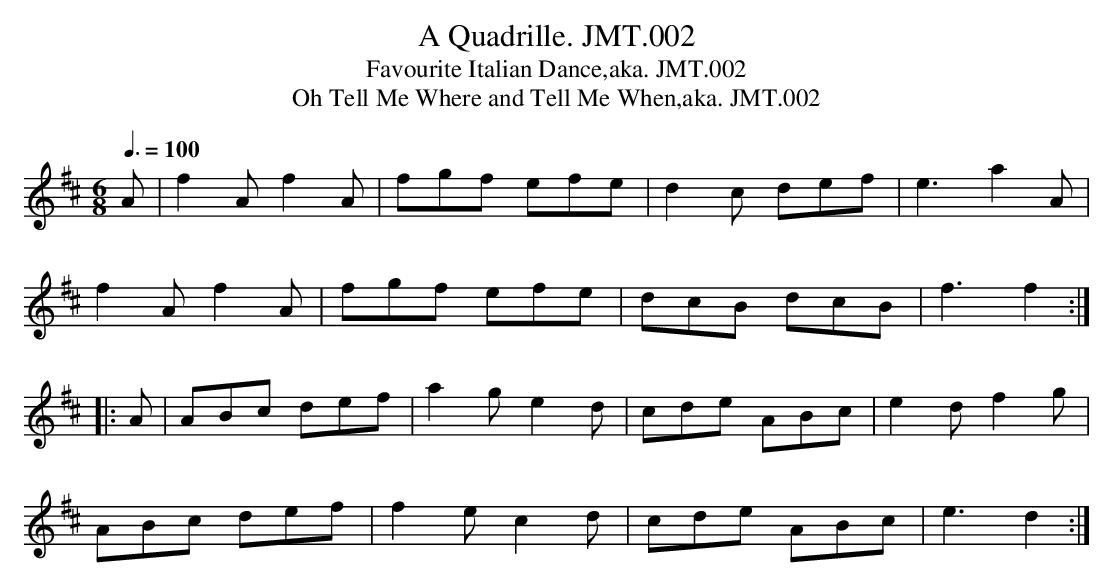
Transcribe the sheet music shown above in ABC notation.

X:1
T:Quadrille. JMT.002, A
T:Favourite Italian Dance,aka. JMT.002
T:Oh Tell Me Where and Tell Me When,aka. JMT.002
M:6/8
L:1/8
Q:3/8=100
K:D
A | f2 A f2 A | fgf efe | d2 c def | e3 a2 A |
f2 A f2 A | fgf efe |dcB dcB | f3 f2 :|
|: A | ABc def | a2 g e2 d | cde ABc | e2 d f2 g |
ABc def | f2 e c2 d | cde ABc |  e3 d2 :|
